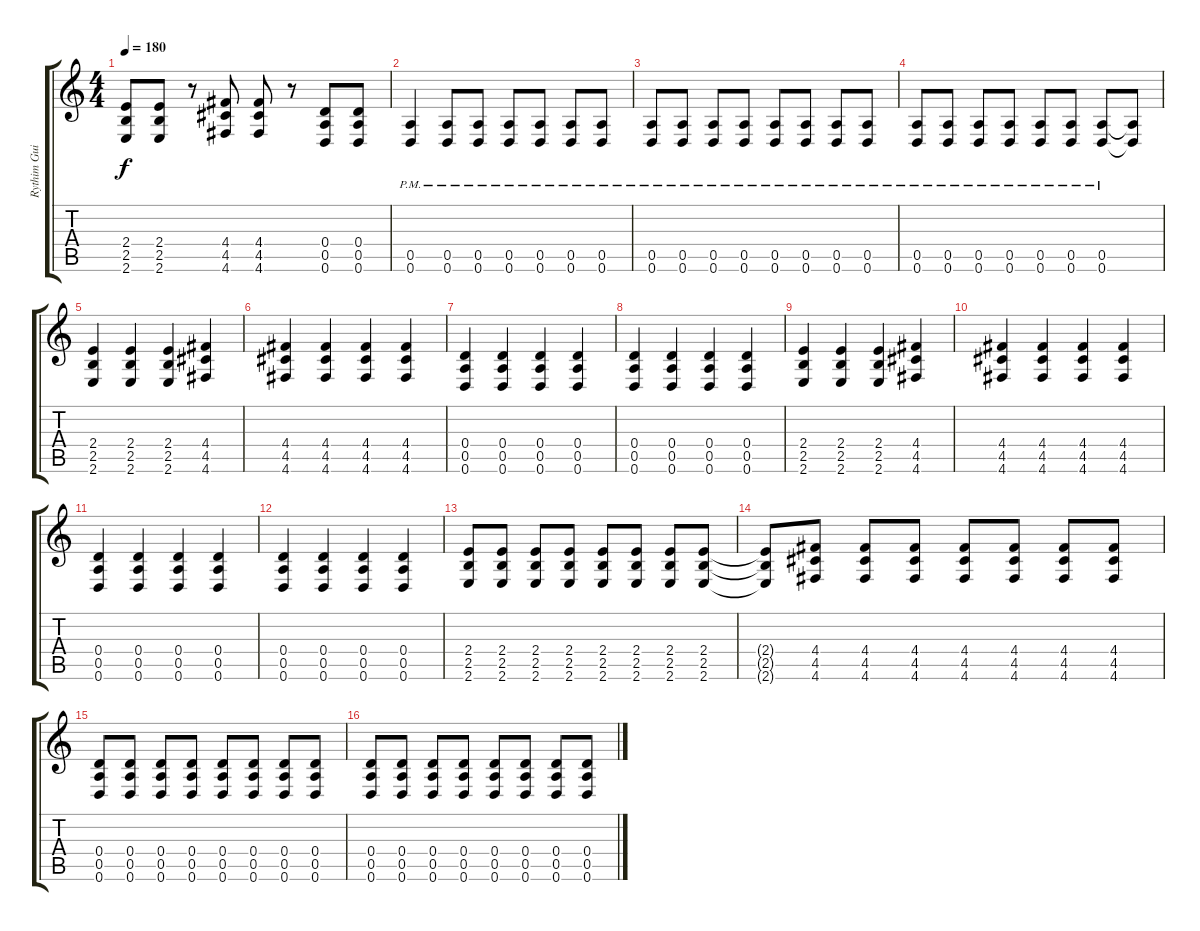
\track ("Rythim Guitar" "Rythim Gui") {instrument overdrivenguitar}
\staff {score tabs}
\tuning (E4 B3 G3 D3 A2 D2) {hide}
\ts (4 4)
\tempo 180
\clef g2
\ks c
(2.4 2.5 2.6).8{dy f} (2.4 2.5 2.6).8 r.8 (4.4 4.5 4.6).8 (4.4 4.5 4.6).8 r.8 (0.4 0.5 0.6).8 (0.4 0.5 0.6).8 |
(0.5{pm} 0.6{pm}).4 (0.5{pm} 0.6{pm}).8 (0.5{pm} 0.6{pm}).8 (0.5{pm} 0.6{pm}).8 (0.5{pm} 0.6{pm}).8 (0.5{pm} 0.6{pm}).8 (0.5{pm} 0.6{pm}).8 |
(0.5{pm} 0.6{pm}).8 (0.5{pm} 0.6{pm}).8 (0.5{pm} 0.6{pm}).8 (0.5{pm} 0.6{pm}).8 (0.5{pm} 0.6{pm}).8 (0.5{pm} 0.6{pm}).8 (0.5{pm} 0.6{pm}).8 (0.5{pm} 0.6{pm}).8 |
(0.5{pm} 0.6{pm}).8 (0.5{pm} 0.6{pm}).8 (0.5{pm} 0.6{pm}).8 (0.5{pm} 0.6{pm}).8 (0.5{pm} 0.6{pm}).8 (0.5{pm} 0.6{pm}).8 (0.5{pm} 0.6{pm}).8 (0.5{t} 0.6{t}).8 |
(2.4 2.5 2.6).4 (2.4 2.5 2.6).4 (2.4 2.5 2.6).4 (4.4 4.5 4.6).4 |
(4.4 4.5 4.6).4 (4.4 4.5 4.6).4 (4.4 4.5 4.6).4 (4.4 4.5 4.6).4 |
(0.4 0.5 0.6).4 (0.4 0.5 0.6).4 (0.4 0.5 0.6).4 (0.4 0.5 0.6).4 |
(0.4 0.5 0.6).4 (0.4 0.5 0.6).4 (0.4 0.5 0.6).4 (0.4 0.5 0.6).4 |
(2.4 2.5 2.6).4 (2.4 2.5 2.6).4 (2.4 2.5 2.6).4 (4.4 4.5 4.6).4 |
(4.4 4.5 4.6).4 (4.4 4.5 4.6).4 (4.4 4.5 4.6).4 (4.4 4.5 4.6).4 |
(0.4 0.5 0.6).4 (0.4 0.5 0.6).4 (0.4 0.5 0.6).4 (0.4 0.5 0.6).4 |
(0.4 0.5 0.6).4 (0.4 0.5 0.6).4 (0.4 0.5 0.6).4 (0.4 0.5 0.6).4 |
(2.4 2.5 2.6).8 (2.4 2.5 2.6).8 (2.4 2.5 2.6).8 (2.4 2.5 2.6).8 (2.4 2.5 2.6).8 (2.4 2.5 2.6).8 (2.4 2.5 2.6).8 (2.4 2.5 2.6).8 |
(2.4{t} 2.5{t} 2.6{t}).8 (4.4 4.5 4.6).8 (4.4 4.5 4.6).8 (4.4 4.5 4.6).8 (4.4 4.5 4.6).8 (4.4 4.5 4.6).8 (4.4 4.5 4.6).8 (4.4 4.5 4.6).8 |
(0.4 0.5 0.6).8 (0.4 0.5 0.6).8 (0.4 0.5 0.6).8 (0.4 0.5 0.6).8 (0.4 0.5 0.6).8 (0.4 0.5 0.6).8 (0.4 0.5 0.6).8 (0.4 0.5 0.6).8 |
(0.4 0.5 0.6).8 (0.4 0.5 0.6).8 (0.4 0.5 0.6).8 (0.4 0.5 0.6).8 (0.4 0.5 0.6).8 (0.4 0.5 0.6).8 (0.4 0.5 0.6).8 (0.4 0.5 0.6).8
